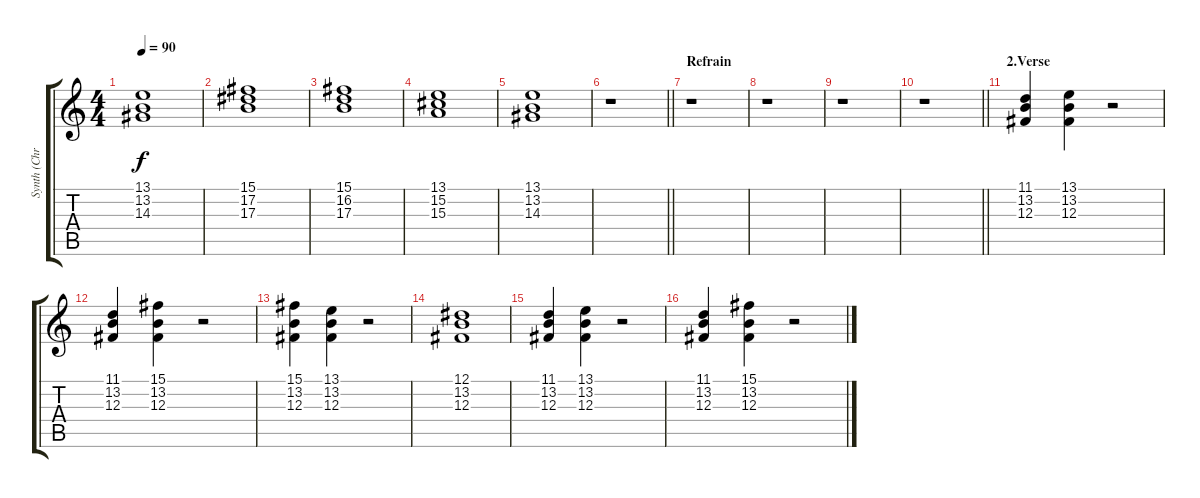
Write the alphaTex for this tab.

\track ("Synth (Chris \"MotherGoose\" Pitman)" "Synth (Chr") {instrument choiraahs}
\staff {score tabs}
\tuning (Eb4 Bb3 Gb3 Db3 Ab2 Eb2) {hide}
\ts (4 4)
\tempo 90
\clef g2
\ks c
(13.1 13.2 14.3).1{dy f} |
(15.1 17.2 17.3).1 |
(15.1 16.2 17.3).1 |
(13.1 15.2 15.3).1 |
(13.1 13.2 14.3).1 |
\barLineRight lightlight
r.1 |
\section ("" "Refrain")
r.1 |
r.1 |
r.1 |
\barLineRight lightlight
r.1 |
\section ("" "2.Verse")
(11.1 13.2 12.3).4{volume 14} (13.1 13.2 12.3).4 r.2 |
(11.1 13.2 12.3).4 (15.1 13.2 12.3).4 r.2 |
(15.1 13.2 12.3).4 (13.1 13.2 12.3).4 r.2 |
(12.1 13.2 12.3).1 |
(11.1 13.2 12.3).4 (13.1 13.2 12.3).4 r.2 |
(11.1 13.2 12.3).4 (15.1 13.2 12.3).4 r.2
